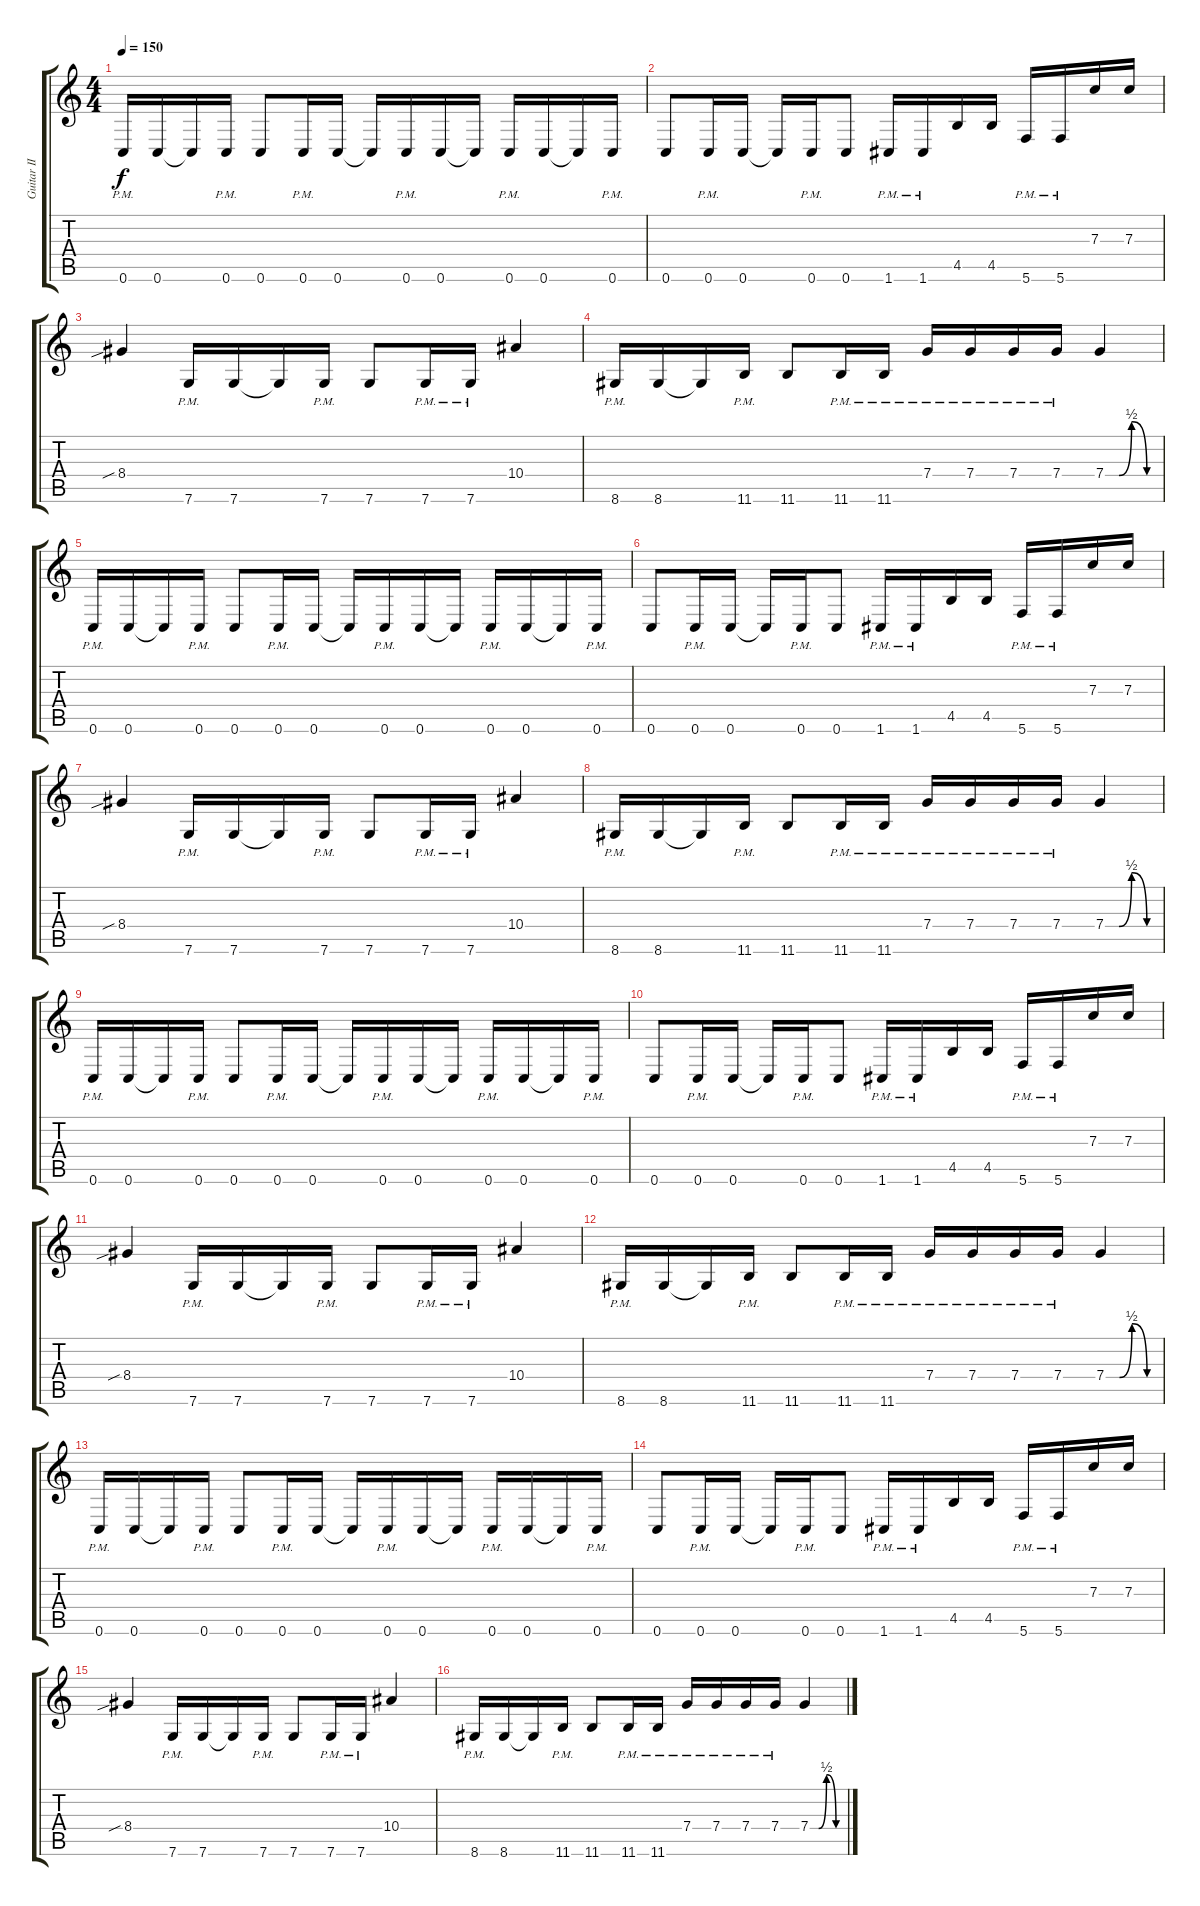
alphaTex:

\track ("Guitar II" "Guitar II") {instrument distortionguitar}
\staff {score tabs}
\tuning (D4 A3 F3 C3 G2 C2) {hide}
\ts (4 4)
\tempo 150
\clef g2
\ks c
0.6{pm}.16{dy f} 0.6.16 0.6{t}.16 0.6{pm}.16 0.6.8 0.6{pm}.16 0.6.16 0.6{t}.16 0.6{pm}.16 0.6.16 0.6{t}.16 0.6{pm}.16 0.6.16 0.6{t}.16 0.6{pm}.16 |
0.6.8 0.6{pm}.16 0.6.16 0.6{t}.16 0.6{pm}.16 0.6.8 1.6{pm}.16 1.6{pm}.16 4.5.16 4.5.16 5.6{pm}.16 5.6{pm}.16 7.3.16 7.3.16 |
8.4{sib}.4 7.6{pm}.16 7.6.16 7.6{t}.16 7.6{pm}.16 7.6.8 7.6{pm}.16 7.6{pm}.16 10.4.4 |
8.6{pm}.16 8.6.16 8.6{t}.16 11.6{pm}.16 11.6.8 11.6{pm}.16 11.6{pm}.16 7.4{pm}.16 7.4{pm}.16 7.4{pm}.16 7.4{pm}.16 7.4{be (custom 0 0 15 0 29 2 46 0 60 0)}.4 |
0.6{pm}.16 0.6.16 0.6{t}.16 0.6{pm}.16 0.6.8 0.6{pm}.16 0.6.16 0.6{t}.16 0.6{pm}.16 0.6.16 0.6{t}.16 0.6{pm}.16 0.6.16 0.6{t}.16 0.6{pm}.16 |
0.6.8 0.6{pm}.16 0.6.16 0.6{t}.16 0.6{pm}.16 0.6.8 1.6{pm}.16 1.6{pm}.16 4.5.16 4.5.16 5.6{pm}.16 5.6{pm}.16 7.3.16 7.3.16 |
8.4{sib}.4 7.6{pm}.16 7.6.16 7.6{t}.16 7.6{pm}.16 7.6.8 7.6{pm}.16 7.6{pm}.16 10.4.4 |
8.6{pm}.16 8.6.16 8.6{t}.16 11.6{pm}.16 11.6.8 11.6{pm}.16 11.6{pm}.16 7.4{pm}.16 7.4{pm}.16 7.4{pm}.16 7.4{pm}.16 7.4{be (custom 0 0 15 0 29 2 46 0 60 0)}.4 |
0.6{pm}.16 0.6.16 0.6{t}.16 0.6{pm}.16 0.6.8 0.6{pm}.16 0.6.16 0.6{t}.16 0.6{pm}.16 0.6.16 0.6{t}.16 0.6{pm}.16 0.6.16 0.6{t}.16 0.6{pm}.16 |
0.6.8 0.6{pm}.16 0.6.16 0.6{t}.16 0.6{pm}.16 0.6.8 1.6{pm}.16 1.6{pm}.16 4.5.16 4.5.16 5.6{pm}.16 5.6{pm}.16 7.3.16 7.3.16 |
8.4{sib}.4 7.6{pm}.16 7.6.16 7.6{t}.16 7.6{pm}.16 7.6.8 7.6{pm}.16 7.6{pm}.16 10.4.4 |
8.6{pm}.16 8.6.16 8.6{t}.16 11.6{pm}.16 11.6.8 11.6{pm}.16 11.6{pm}.16 7.4{pm}.16 7.4{pm}.16 7.4{pm}.16 7.4{pm}.16 7.4{be (custom 0 0 15 0 29 2 46 0 60 0)}.4 |
0.6{pm}.16 0.6.16 0.6{t}.16 0.6{pm}.16 0.6.8 0.6{pm}.16 0.6.16 0.6{t}.16 0.6{pm}.16 0.6.16 0.6{t}.16 0.6{pm}.16 0.6.16 0.6{t}.16 0.6{pm}.16 |
0.6.8 0.6{pm}.16 0.6.16 0.6{t}.16 0.6{pm}.16 0.6.8 1.6{pm}.16 1.6{pm}.16 4.5.16 4.5.16 5.6{pm}.16 5.6{pm}.16 7.3.16 7.3.16 |
8.4{sib}.4 7.6{pm}.16 7.6.16 7.6{t}.16 7.6{pm}.16 7.6.8 7.6{pm}.16 7.6{pm}.16 10.4.4 |
8.6{pm}.16 8.6.16 8.6{t}.16 11.6{pm}.16 11.6.8 11.6{pm}.16 11.6{pm}.16 7.4{pm}.16 7.4{pm}.16 7.4{pm}.16 7.4{pm}.16 7.4{be (custom 0 0 15 0 29 2 46 0 60 0)}.4
